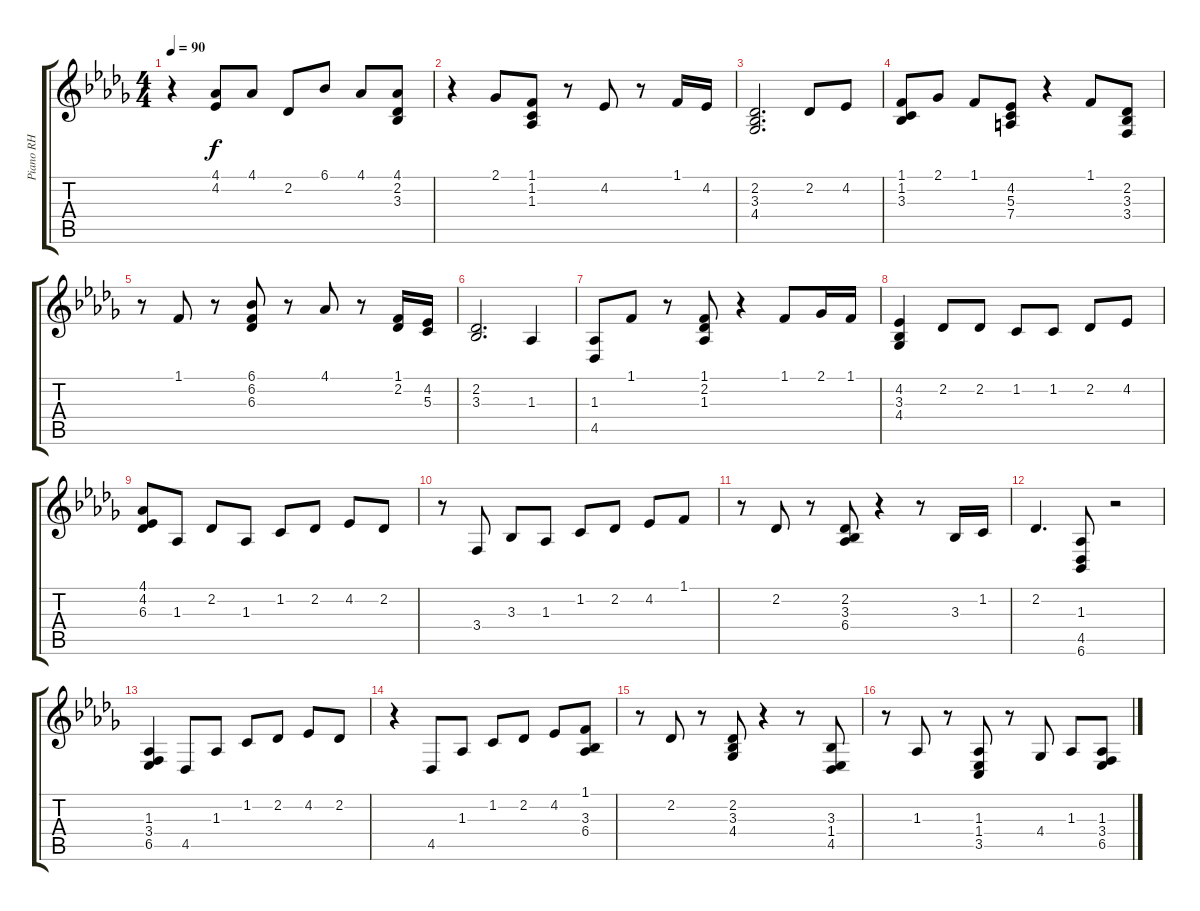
\track ("Piano RH" "Piano RH") {instrument acousticgrandpiano}
\staff {score tabs}
\tuning (E4 B3 G3 D3 A2 E2) {hide}
\ts (4 4)
\tempo 90
\clef g2
\ks db
r.4{dy f} (4.1 4.2).8 4.1.8 2.2.8 6.1.8 4.1.8 (4.1 2.2 3.3).8 |
r.4 2.1.8 (1.1 1.2 1.3).8 r.8 4.2.8 r.8 1.1.16 4.2.16 |
(2.2 3.3 4.4).2{d} 2.2.8 4.2.8 |
(1.1 1.2 3.3).8 2.1.8 1.1.8 (4.2 5.3 7.4).8 r.4 1.1.8 (2.2 3.3 3.4).8 |
r.8 1.1.8 r.8 (6.1 6.2 6.3).8 r.8 4.1.8 r.8 (1.1 2.2).16 (4.2 5.3).16 |
(2.2 3.3).2{d} 1.3.4 |
(1.3 4.5).8 1.1.8 r.8 (1.1 2.2 1.3).8 r.4 1.1.8 2.1.16 1.1.16 |
(4.2 3.3 4.4).4 2.2.8 2.2.8 1.2.8 1.2.8 2.2.8 4.2.8 |
(4.1 4.2 6.3).8 1.3.8 2.2.8 1.3.8 1.2.8 2.2.8 4.2.8 2.2.8 |
r.8 3.4.8 3.3.8 1.3.8 1.2.8 2.2.8 4.2.8 1.1.8 |
r.8 2.2.8 r.8 (2.2 3.3 6.4).8 r.4 r.8 3.3.16 1.2.16 |
2.2.4{d} (1.3 4.5 6.6).8 r.2 |
(1.3 3.4 6.5).4 4.5.8 1.3.8 1.2.8 2.2.8 4.2.8 2.2.8 |
r.4 4.5.8 1.3.8 1.2.8 2.2.8 4.2.8 (1.1 3.3 6.4).8 |
r.8 2.2.8 r.8 (2.2 3.3 4.4).8 r.4 r.8 (3.3 1.4 4.5).8 |
r.8 1.3.8 r.8 (1.3 1.4 3.5).8 r.8 4.4.8 1.3.8 (1.3 3.4 6.5).8
